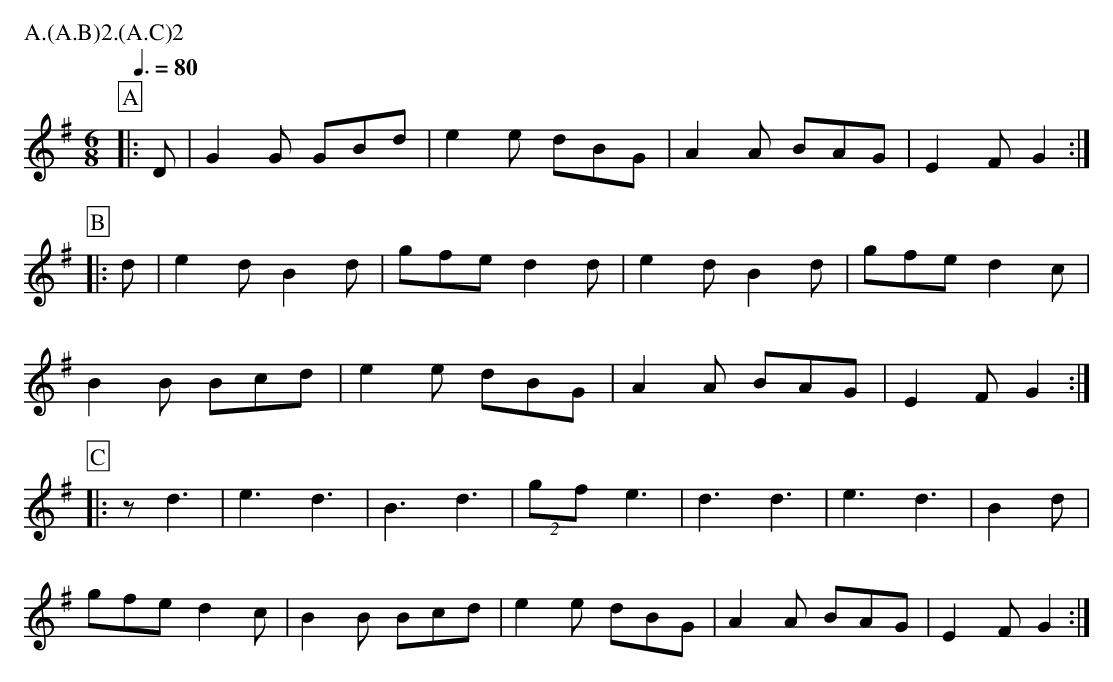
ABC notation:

X:1
T:William and Nancy Bledington
M:6/8
L:1/8
Q:3/8=80
P:A.(A.B)2.(A.C)2
K:G
P:A
|:D|G2G GBd|e2e dBG|A2 A BAG|E2F G2:|
P:B
|:d|\
e2d B2d|gfe d2d|e2d B2d|gfe d2c|
B2B Bcd|e2e dBG|A2A BAG|E2F G2:|
P:C
|:zd3|e3 d3|B3 d3|(2gf e3|d3 d3|e3 d3|B2d|
gfe d2c|B2B Bcd|e2e dBG|A2A BAG|E2F G2:|
